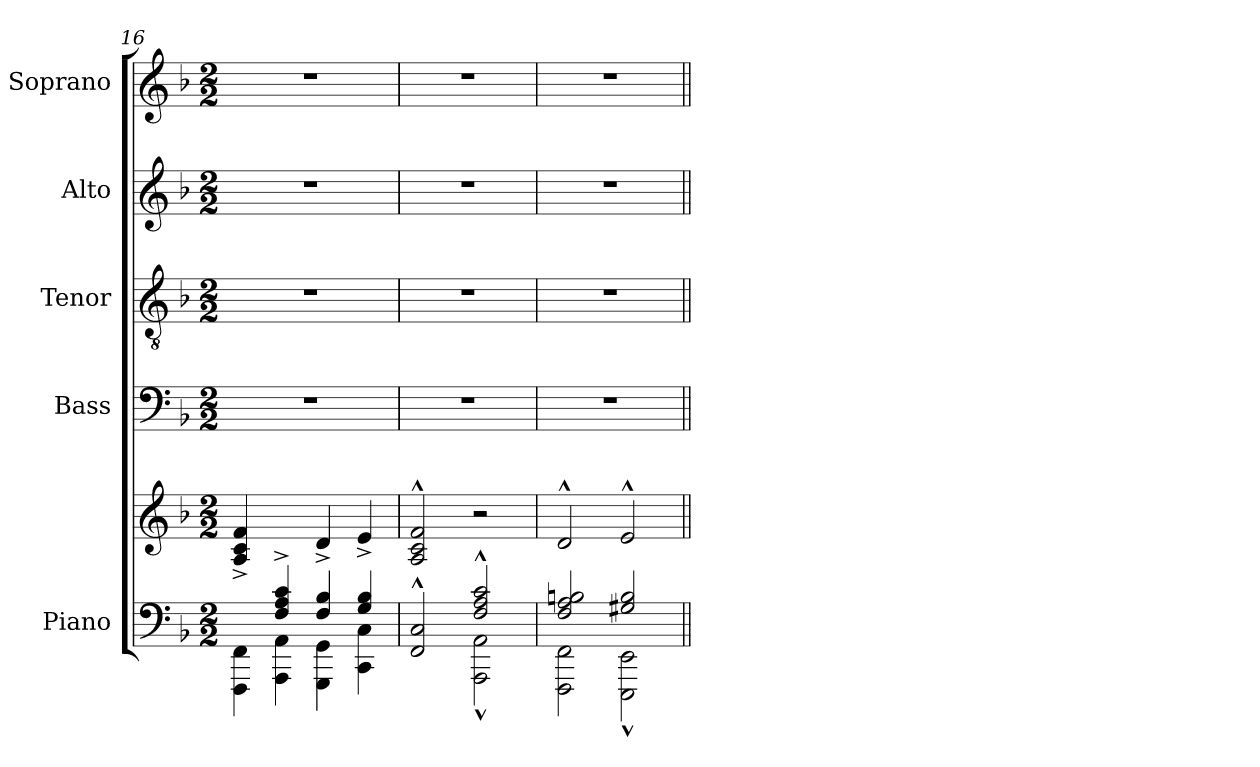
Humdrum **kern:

**kern	**kern	**kern	**kern	**kern	**kern
*part5	*part5	*part4	*part3	*part2	*part1
*staff6	*staff5	*staff4	*staff3	*staff2	*staff1
*I"Piano	*	*I"Bass	*I"Tenor	*I"Alto	*I"Soprano
*I'Pno.	*	*I'B.	*I'T.	*I'A.	*I'S.
*clefF4	*clefG2	*clefF4	*clefGv2	*clefG2	*clefG2
*	*	*	*ITrd7c12	*	*
*k[b-]	*k[b-]	*k[b-]	*k[b-]	*k[b-]	*k[b-]
*F:	*F:	*F:	*F:	*F:	*F:
*M2/2	*M2/2	*M2/2	*M2/2	*M2/2	*M2/2
=16	=16	=16	=16	=16	=16
*^	*	*	*	*	*
*	*^	*	*	*	*	*
4ryy	2ryy	4FFFi\ 4FFi	4Ai/^ 4ci^ 4fi^	1r	1r	1r	1r
4Fi/^ 4Ai^ 4ci^	.	4AAAi\ 4AAi	4ryy	.	.	.	.
4ryy	4GGGi\ 4GGi	4Fi/ 4B-i	4d^i/	.	.	.	.
4Gi/ 4B-i	4ryy	4CCi\ 4Ci	4e^i/	.	.	.	.
*	*v	*v	*	*	*	*	*
!!LO:PB:g=z
=17	=17	=17	=17	=17	=17	=17
2FFi/^^ 2Ci^^	2ryy	2Ai/^^ 2ci^^ 2fi^^	1r	1r	1r	1r
2Fi/^^ 2Ai^^ 2ci^^	2AAAi\^^ 2AAi^^	2r	.	.	.	.
=18	=18	=18	=18	=18	=18	=18
2Fi/ 2Ai 2Bni	2FFFi\ 2FFi	2d^^i/	1r	1r	1r	1r
2G#Xi/ 2Bi	2EEEi\^^ 2EEi^^	2e^^i/	.	.	.	.
*v	*v	*	*	*	*	*
=||	=||	=||	=||	=||	=||
*-	*-	*-	*-	*-	*-
